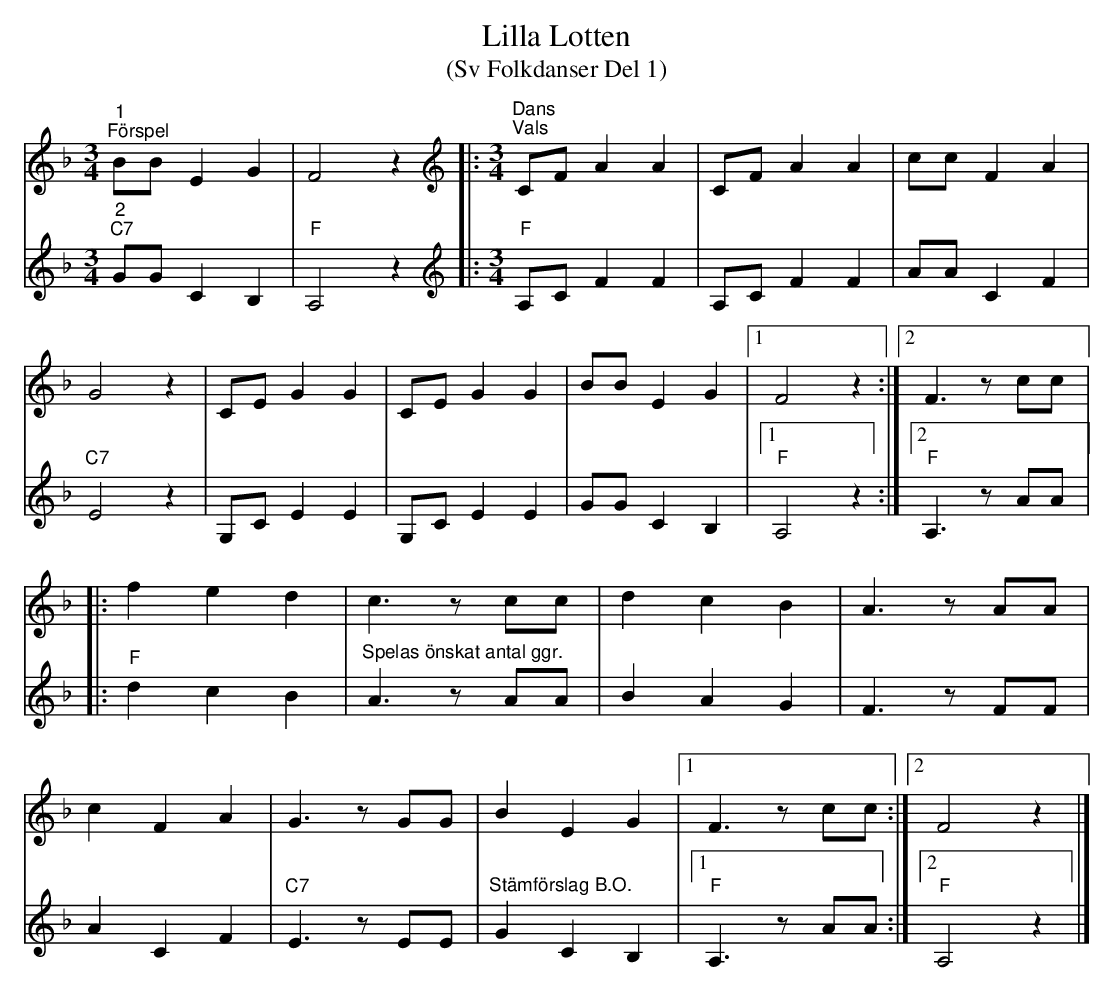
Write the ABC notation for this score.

X:1
T:Lilla Lotten
T:(Sv Folkdanser Del 1)
M:3/4
K:F
V:1
"^1""^Förspel" BB E2 G2 | F4 z2 |:[K:F][M:3/4][K:treble]"^Dans""^Vals" CF A2 A2 | CF A2 A2 | cc F2 A2 |
G4 z2 | CE G2 G2 | CE G2 G2 | BB E2 G2 |1 F4 z2 :|2 F3 z cc |:
f2 e2 d2 | c3 z cc | d2 c2 B2 | A3 z AA |
c2 F2 A2 | G3 z GG | B2 E2 G2 |1 F3 z cc :|2 F4 z2 |]
V:2
"^2""C7" GG C2 B,2 |"F" A,4 z2 |:[K:F][M:3/4][K:treble]"F" A,C F2 F2 | A,C F2 F2 | AA C2 F2 |
"C7" E4 z2 | G,C E2 E2 | G,C E2 E2 | GG C2 B,2 |1"F" A,4 z2 :|2"F" A,3 z AA |:
"F" d2 c2 B2 | "^Spelas önskat antal ggr."A3 z AA | B2 A2 G2 | F3 z FF |
A2 C2 F2 |"C7" E3 z EE | "^Stämförslag B.O." G2 C2 B,2 |1"F" A,3 z AA :|2"F" A,4 z2 |]
